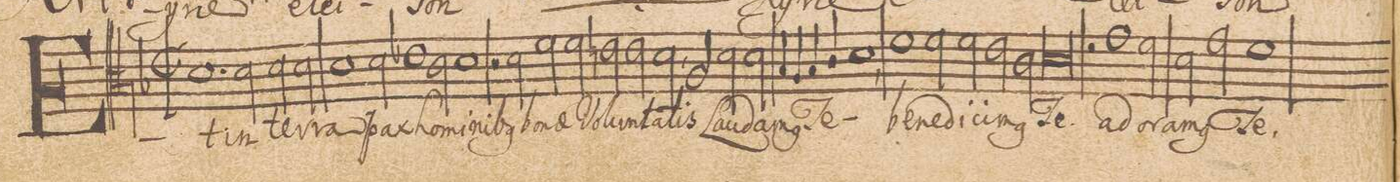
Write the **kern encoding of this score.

**kern	**text
*I"ALTVS.	*
*clefC3	*
*k[b-]	*
*met(c|)	*
*M2/1	*
1.d\	Et
*2\right	*
2d\	in
=2-	=2-
2d\	ter-
2d\	-ra
1d\	pax
=3-	=3-
2d\	ho-
1e-X\	-mi-
2c\	-ni-
=4-	=4-
1d\	-b(us)
2r	.
2d\	bo-
=5-	=5-
2f\	-nae
2f\	Vo-
2en\	-lun-
2e\	-ta-
=6-	=6-
2d,<\	-tis
2A/	Lau-
2d\	-da-
2d\	-m(us)
=7-	=7-
4B-/	Te
4A/	.
4B-/	.
4c/	.
1d\,<	.
=8-	=8-
1f\	be-
2f\	-ne-
2f\	-di-
=9-	=9-
2e\	-ci-
2c\	-m(us)
0d\	Te.
=10-	=10-
2re	.
1g\	a-
=11-	=11-
2f\	-do-
2d\	-ra-
2g\	-m(us)
=12-	=12-
1f\	Te,
*-	*-
